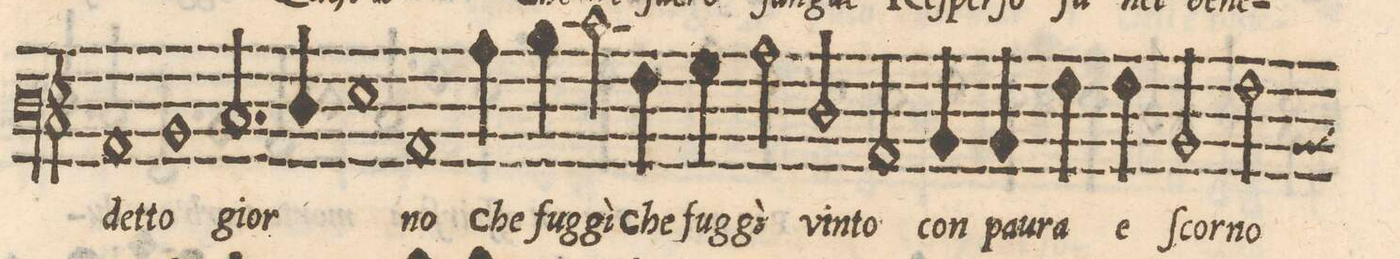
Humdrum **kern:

**kern	**text
*I"BASSO	*
*clefF3	*
*k[]	*
*met(C)	*
*M2/1	*
1C	-det-
1D	-to
=9-	=9-
2.E/	gior-
4F/	.
1G	.
=10-	=10-
1C	-no
4c\	Che
4d\	fug-
2e\	-gi
=11-	=11-
4A\	Che
4B\	fug-
2c\	-gi
2F/	vin-
2C/	-to
=12-	=12-
4D/	con
4D/	pau-
4A\	-ra
4A\	e
2D/	ſcor-
2A\	-no
=13-	=13-
*-	*-
